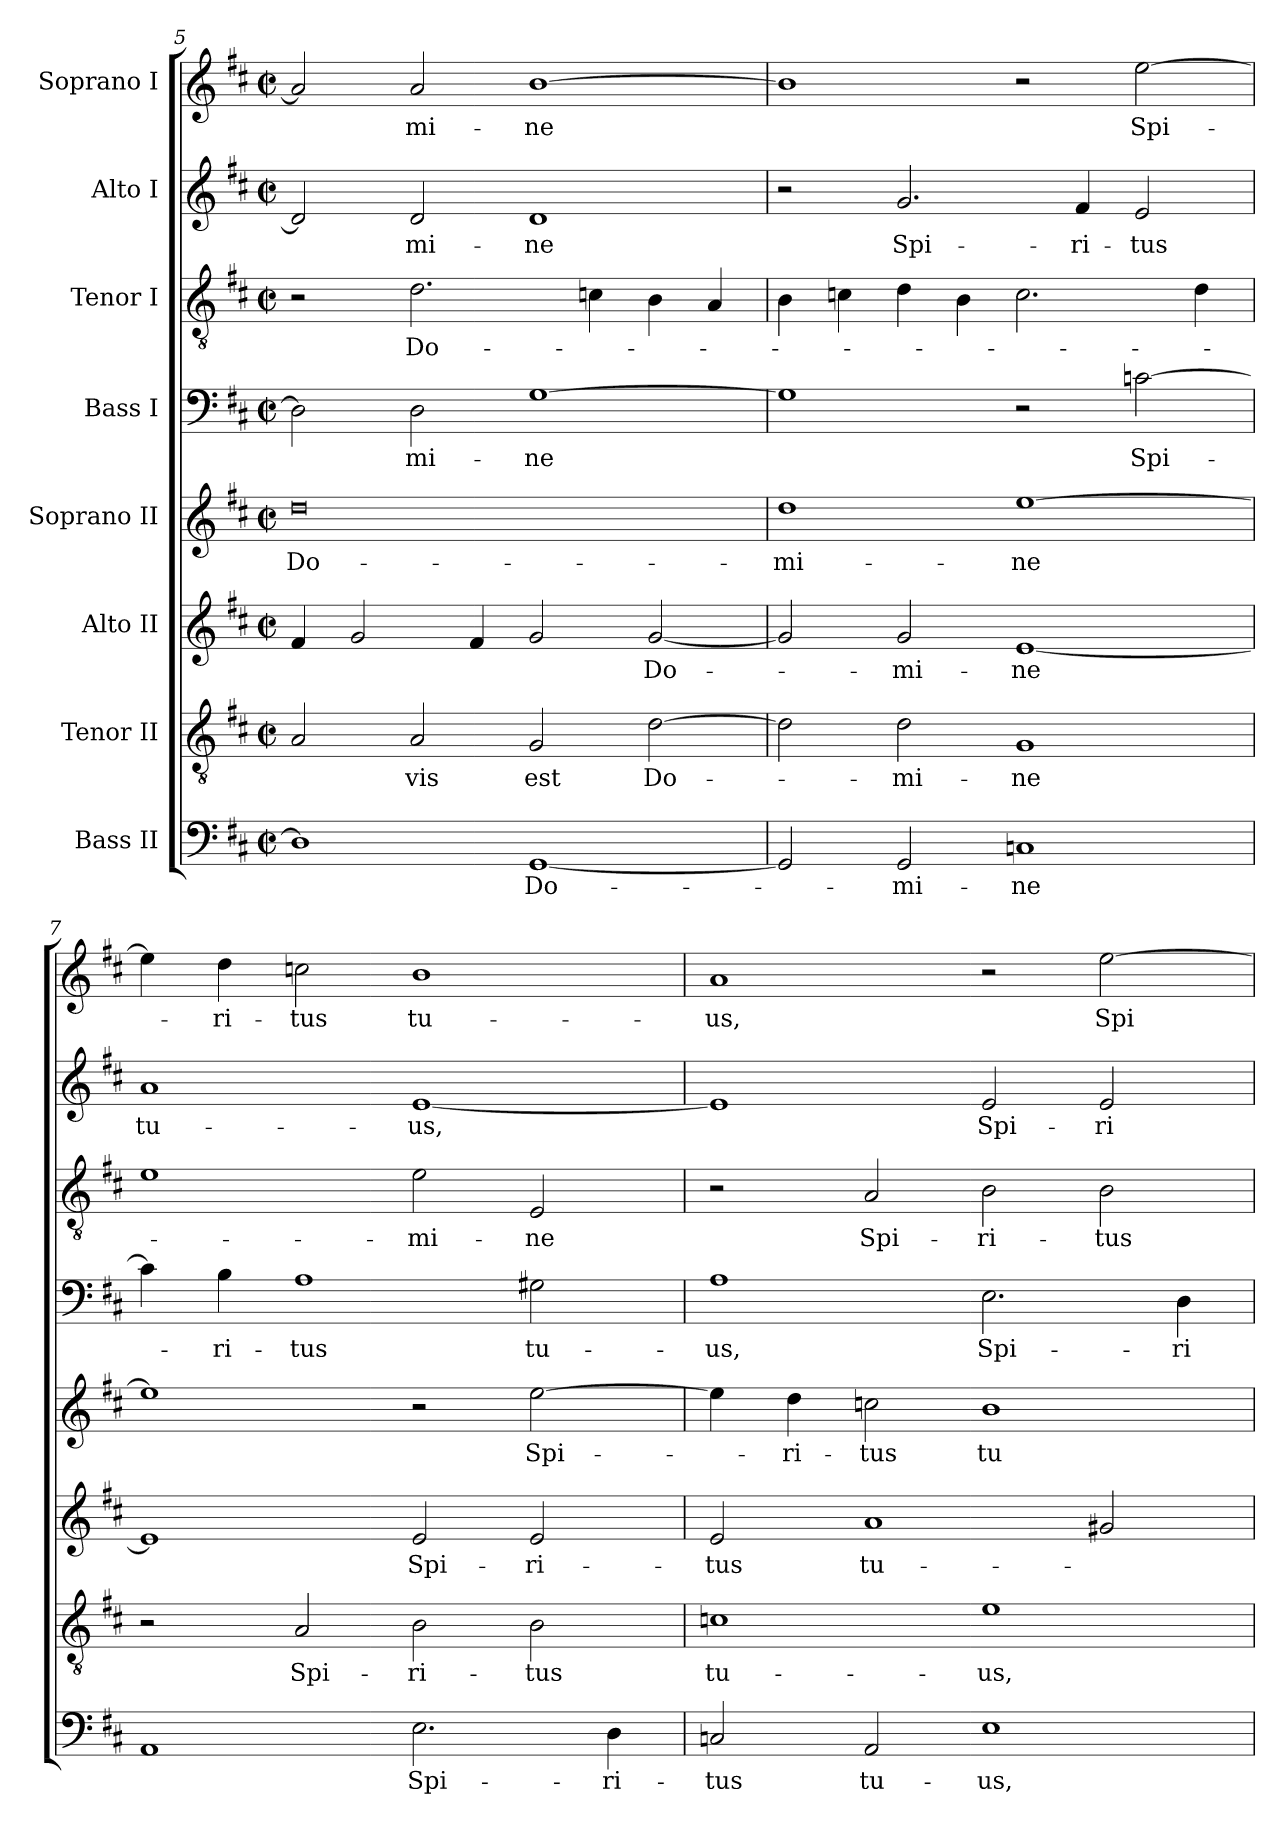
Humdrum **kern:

**kern	**text	**kern	**text	**kern	**text	**kern	**text	**kern	**text	**kern	**text	**kern	**text	**kern	**text
*part8	*part8	*part7	*part7	*part6	*part6	*part5	*part5	*part4	*part4	*part3	*part3	*part2	*part2	*part1	*part1
*staff8	*staff8	*staff7	*staff7	*staff6	*staff6	*staff5	*staff5	*staff4	*staff4	*staff3	*staff3	*staff2	*staff2	*staff1	*staff1
*I"Bass II	*	*I"Tenor II	*	*I"Alto II	*	*I"Soprano II	*	*I"Bass I	*	*I"Tenor I	*	*I"Alto I	*	*I"Soprano I	*
!!LO:PB:g=z
*clefF4	*	*clefGv2	*	*clefG2	*	*clefG2	*	*clefF4	*	*clefGv2	*	*clefG2	*	*clefG2	*
*k[f#c#]	*	*k[f#c#]	*	*k[f#c#]	*	*k[f#c#]	*	*k[f#c#]	*	*k[f#c#]	*	*k[f#c#]	*	*k[f#c#]	*
*D:	*	*D:	*	*D:	*	*D:	*	*D:	*	*D:	*	*D:	*	*D:	*
*M2/2	*	*M2/2	*	*M2/2	*	*M2/2	*	*M2/2	*	*M2/2	*	*M2/2	*	*M2/2	*
*met(c|)	*	*met(c|)	*	*met(c|)	*	*met(c|)	*	*met(c|)	*	*met(c|)	*	*met(c|)	*	*met(c|)	*
=5	=5	=5	=5	=5	=5	=5	=5	=5	=5	=5	=5	=5	=5	=5	=5
!	!	!	!	!	!	!	!LO:LY:b	!	!	!	!	!	!	!	!
1D]	.	2A/	.	4f#/	.	0dd	Do-	2D\]	.	2r	.	2d/]	.	2a/]	.
.	.	.	.	2g/	.	.	.	.	.	.	.	.	.	.	.
!	!	!	!LO:LY:b	!	!	!	!	!	!LO:LY:b	!	!LO:LY:b	!	!LO:LY:b	!	!LO:LY:b
.	.	2A/	-vis	.	.	.	.	2D\	-mi-	2.d\	Do-	2d/	-mi-	2a/	-mi-
.	.	.	.	4f#/	.	.	.	.	.	.	.	.	.	.	.
!	!LO:LY:b	!	!LO:LY:b	!	!	!	!	!	!LO:LY:b	!	!	!	!LO:LY:b	!	!LO:LY:b
[<1GG	Do-	2G/	est	2g/	.	.	.	[>1G	-ne	.	.	1d	-ne	[>1b	-ne
.	.	.	.	.	.	.	.	.	.	4cn\	.	.	.	.	.
!	!	!	!LO:LY:b	!	!LO:LY:b	!	!	!	!	!	!	!	!	!	!
.	.	[>2d\	Do-	[<2g/	Do-	.	.	.	.	4B\	.	.	.	.	.
.	.	.	.	.	.	.	.	.	.	4A/	.	.	.	.	.
=6	=6	=6	=6	=6	=6	=6	=6	=6	=6	=6	=6	=6	=6	=6	=6
!	!	!	!	!	!	!	!LO:LY:b	!	!	!	!	!	!	!	!
2GG/]	.	2d\]	.	2g/]	.	1dd	-mi-	1G]	.	4B\	.	2r	.	1b]	.
.	.	.	.	.	.	.	.	.	.	4cn\	.	.	.	.	.
!	!LO:LY:b	!	!LO:LY:b	!	!LO:LY:b	!	!	!	!	!	!	!	!LO:LY:b	!	!
2GG/	-mi-	2d\	-mi-	2g/	-mi-	.	.	.	.	4d\	.	2.g/	Spi-	.	.
.	.	.	.	.	.	.	.	.	.	4B\	.	.	.	.	.
!	!LO:LY:b	!	!LO:LY:b	!	!LO:LY:b	!	!LO:LY:b	!	!	!	!	!	!	!	!
1Cn	-ne	1G	-ne	[<1e	-ne	[>1ee	-ne	2r	.	2.c\	.	.	.	2r	.
!	!	!	!	!	!	!	!	!	!	!	!	!	!LO:LY:b	!	!
.	.	.	.	.	.	.	.	.	.	.	.	4f#/	-ri-	.	.
!	!	!	!	!	!	!	!	!	!LO:LY:b	!	!	!	!LO:LY:b	!	!LO:LY:b
.	.	.	.	.	.	.	.	[>2cn\	Spi-	.	.	2e/	-tus	[>2ee\	Spi-
.	.	.	.	.	.	.	.	.	.	4d\	.	.	.	.	.
=7	=7	=7	=7	=7	=7	=7	=7	=7	=7	=7	=7	=7	=7	=7	=7
!	!	!	!	!	!	!	!	!	!	!	!	!	!LO:LY:b	!	!
1AA	.	2r	.	1e]	.	1ee]	.	4c\]	.	1e	.	1a	tu-	4ee\]	.
!	!	!	!	!	!	!	!	!	!LO:LY:b	!	!	!	!	!	!LO:LY:b
.	.	.	.	.	.	.	.	4B\	-ri-	.	.	.	.	4dd\	-ri-
!	!	!	!LO:LY:b	!	!	!	!	!	!LO:LY:b	!	!	!	!	!	!LO:LY:b
.	.	2A/	Spi-	.	.	.	.	1A	-tus	.	.	.	.	2ccn\	-tus
!	!LO:LY:b	!	!LO:LY:b	!	!LO:LY:b	!	!	!	!	!	!LO:LY:b	!	!LO:LY:b	!	!LO:LY:b
2.E\	Spi-	2B\	-ri-	2e/	Spi-	2r	.	.	.	2e\	-mi-	[<1e	-us,	1b	tu-
!	!	!	!LO:LY:b	!	!LO:LY:b	!	!LO:LY:b	!	!LO:LY:b	!	!LO:LY:b	!	!	!	!
.	.	2B\	-tus	2e/	-ri-	[>2ee\	Spi-	2G#X\	tu-	2E/	-ne	.	.	.	.
!	!LO:LY:b	!	!	!	!	!	!	!	!	!	!	!	!	!	!
4D\	-ri-	.	.	.	.	.	.	.	.	.	.	.	.	.	.
=8	=8	=8	=8	=8	=8	=8	=8	=8	=8	=8	=8	=8	=8	=8	=8
!	!LO:LY:b	!	!LO:LY:b	!	!LO:LY:b	!	!	!	!LO:LY:b	!	!	!	!	!	!LO:LY:b
2Cn/	-tus	1cn	tu-	2e/	-tus	4ee\]	.	1A	-us,	2r	.	1e]	.	1a	-us,
!	!	!	!	!	!	!	!LO:LY:b	!	!	!	!	!	!	!	!
.	.	.	.	.	.	4dd\	-ri-	.	.	.	.	.	.	.	.
!	!LO:LY:b	!	!	!	!LO:LY:b	!	!LO:LY:b	!	!	!	!LO:LY:b	!	!	!	!
2AA/	tu-	.	.	1a	tu-	2ccn\	-tus	.	.	2A/	Spi-	.	.	.	.
!	!LO:LY:b	!	!LO:LY:b	!	!	!	!LO:LY:b	!	!LO:LY:b	!	!LO:LY:b	!	!LO:LY:b	!	!
1E	-us,	1e	-us,	.	.	1b	tu-	2.E\	Spi-	2B\	-ri-	2e/	Spi-	2r	.
!	!	!	!	!	!	!	!	!	!	!	!LO:LY:b	!	!LO:LY:b	!	!LO:LY:b
.	.	.	.	2g#X/	.	.	.	.	.	2B\	-tus	2e/	-ri-	[>2ee\	Spi-
!	!	!	!	!	!	!	!	!	!LO:LY:b	!	!	!	!	!	!
.	.	.	.	.	.	.	.	4D\	-ri-	.	.	.	.	.	.
=	=	=	=	=	=	=	=	=	=	=	=	=	=	=	=
*-	*-	*-	*-	*-	*-	*-	*-	*-	*-	*-	*-	*-	*-	*-	*-
